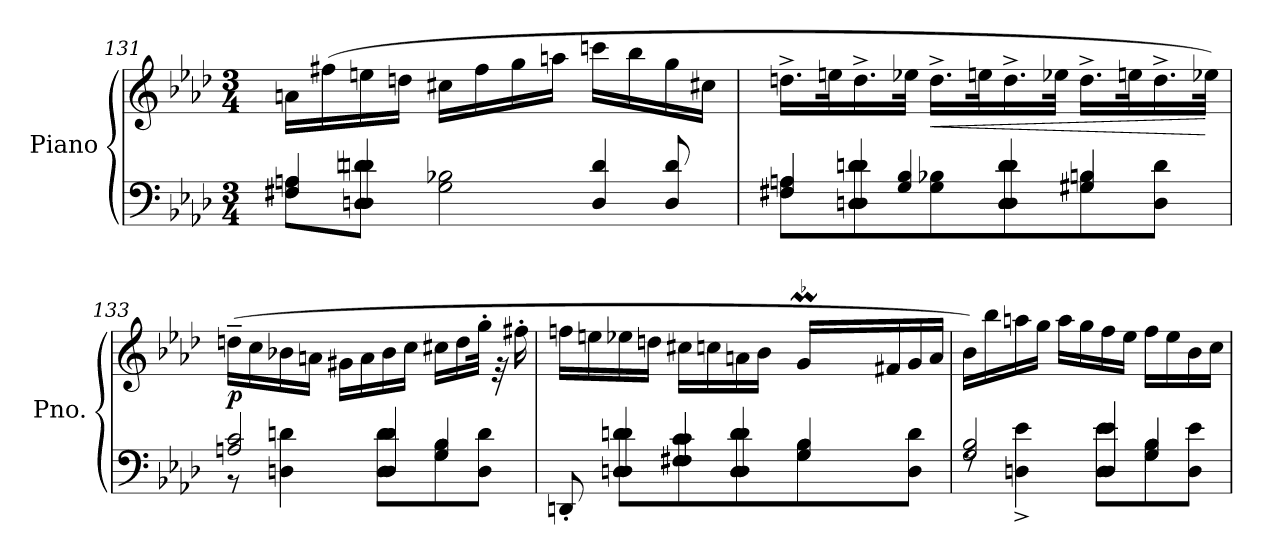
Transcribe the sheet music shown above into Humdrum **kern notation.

**kern	**kern	**dynam
*part1	*part1	*part1
*staff2	*staff1	*staff1/2
*I"Piano	*	*
*I'Pno.	*	*
!!LO:LB:g=z
*clefF4	*clefG2	*
*k[b-e-a-d-]	*k[b-e-a-d-]	*
*M3/4	*M3/4	*
=131	=131	=131
*^	*	*
*	*^	*	*
8F#X\ 8An\L	4F#/ 4A/	8ryy	16an\LL	.
.	.	.	(16ff#X\	.
8Dn\ 8dn\J	.	4D/ 4dn/	16een\	.
.	.	.	16ddn\JJ	.
2G\ 2B-X\	4ryy	.	16cc#X\LL	.
.	.	.	16ff#\	.
.	.	4ryy	16gg\	.
.	.	.	16aan\JJ	.
.	4D/ 4d/	.	16cccn\LL	.
.	.	.	16bb-\	.
.	.	8D/ 8d/	16gg\	.
.	.	.	16cc#X\JJ	.
=132	=132	=132	=132	=132
8F#X\ 8An\L	4F#/ 4A/	8ryy	16.ddn^\LL	.
.	.	.	32een\K	.
8Dn\ 8dn\	.	4D/ 4d/	16.dd^\	.
.	.	.	32ee-X\JJk	.
!	!	!	!	!LO:HP:b
8G\ 8B-X\	4G/ 4B-/	.	16.dd^\LL	<
.	.	.	32een\K	.
8D\ 8d\	.	4D/ 4d/	16.dd^\	.
.	.	.	32ee-X\JJk	.
8G#X\ 8Bn\	4G#/ 4B/	.	16.dd^\LL	.
.	.	.	32een\K	.
8D\ 8d\J	.	8ryy	16.dd^\	.
.	.	.	32ee-X\JJk)	[
!!LO:PB:g=z
=133	=133	=133	=133	=133
*	*	*	*^	*
!	!	!	!	!	!LO:DY:b
2An/ 2c/	8r	4.ryy	(>16ddn~\LL	2ryy	p
.	.	.	16cc\	.	.
.	4Dn\ 4dn\	.	16b-X\	.	.
.	.	.	16an\JJ	.	.
.	.	.	16g#X\LL	.	.
.	.	.	16a\	.	.
.	4D/ 4d/	8D\ 8d\L	16b-\	.	.
.	.	.	16cc\JJ	.	.
4G/ 4B-/	.	8G\ 8B-\	16ryy	16cc#X\LL	.
.	.	.	16ryy	16dd\	.
.	8ryy	8D\ 8d\J	32ryy	32gg'\JJk	.
.	.	.	32re	32ryy	.
.	.	.	16ryy	16ff#X'\	.
=134	=134	=134	=134	=134	=134
!	!	!	!	!	!LO:DY:b=2
!	!	!	!	!	!LO:DY:n=1:b=2
8DDn'/	8ryy	4ryy	16ffn\LL	2ryy	p sf
.	.	.	16een\	.	.
8Dn\ 8dn\L	4D/ 4d/	.	16ee-X\	.	.
.	.	.	16ddn\JJ	.	.
8F#X\ 8c\	.	4F#/ 4c/	16cc#X\LL	.	.
.	.	.	16ccn\	.	.
!	!	!	!	!	!LO:DY:n=2:b
8D\ 8d\	4D/ 4d/	.	16an\	.	other-dynamics
.	.	.	16b-\JJ	.	.
8G\ 8B-\	.	4G/ 4B-/	16gm/LL	64ayy	.
.	.	.	.	64gyy	.
.	.	.	.	64ayy	.
.	.	.	.	64gyy	.
.	.	.	16f#X/	8.ryy	.
8D\ 8d\J	8ryy	.	16g/	.	.
.	.	.	16a/JJ	.	.
*	*	*	*v	*v	*
!!LO:LB:g=z
=135	=135	=135	=135	=135
2G/ 2B-/	8rF	4.ryy	16b-\LL)	.
.	.	.	16bb-\	.
.	4Dn\^ 4e-\^	.	16aan\	.
.	.	.	16gg\JJ	.
.	.	.	16aa\LL	.
.	.	.	16gg\	.
.	4D/ 4e-/	8D\ 8e-\L	16ff\	.
.	.	.	16ee-\JJ	.
4G/ 4B-/	.	8G\ 8B-\	16ff\LL	.
.	.	.	16ee-\	.
.	8ryy	8D\ 8e-\J	16b-\	.
.	.	.	16cc\JJ	.
*v	*v	*v	*	*
=	=	=
*-	*-	*-
